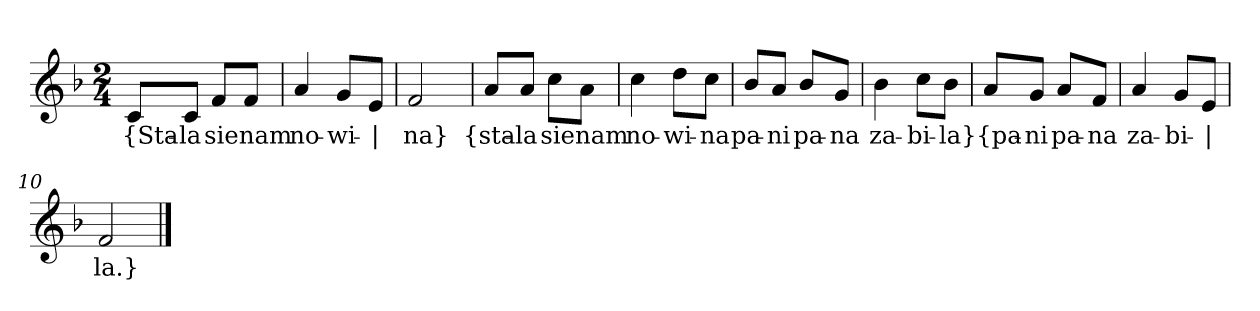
**kern	**text
*part1	*part1
*staff1	*staff1
*clefG2	*
*k[b-]	*
*F:	*
*M2/4	*
=	=
8c/L	{Sta-
8c/J	-la
8f/L	sie
8f/J	nam
=2	=2
4a	no-
8g/L	-wi-
8e/J	|
=3	=3
2f	-na}
=4y	=4y
8a/L	{sta-
8a/J	-la
8cc\L	sie
8a\J	nam
=5	=5
4cc	no-
8dd\L	-wi-
8cc\J	-na
=6	=6
8b-/L	pa-
8a/J	-ni
8b-/L	pa-
8g/J	-na
=7	=7
4b-	za-
8cc\L	-bi-
8b-\J	-la}
=8y	=8y
8a/L	{pa-
8g/J	-ni
8a/L	pa-
8f/J	-na
=9	=9
4a	za-
8g/L	-bi-
8e/J	|
=10	=10
2f	-la.}
==	==
*-	*-
